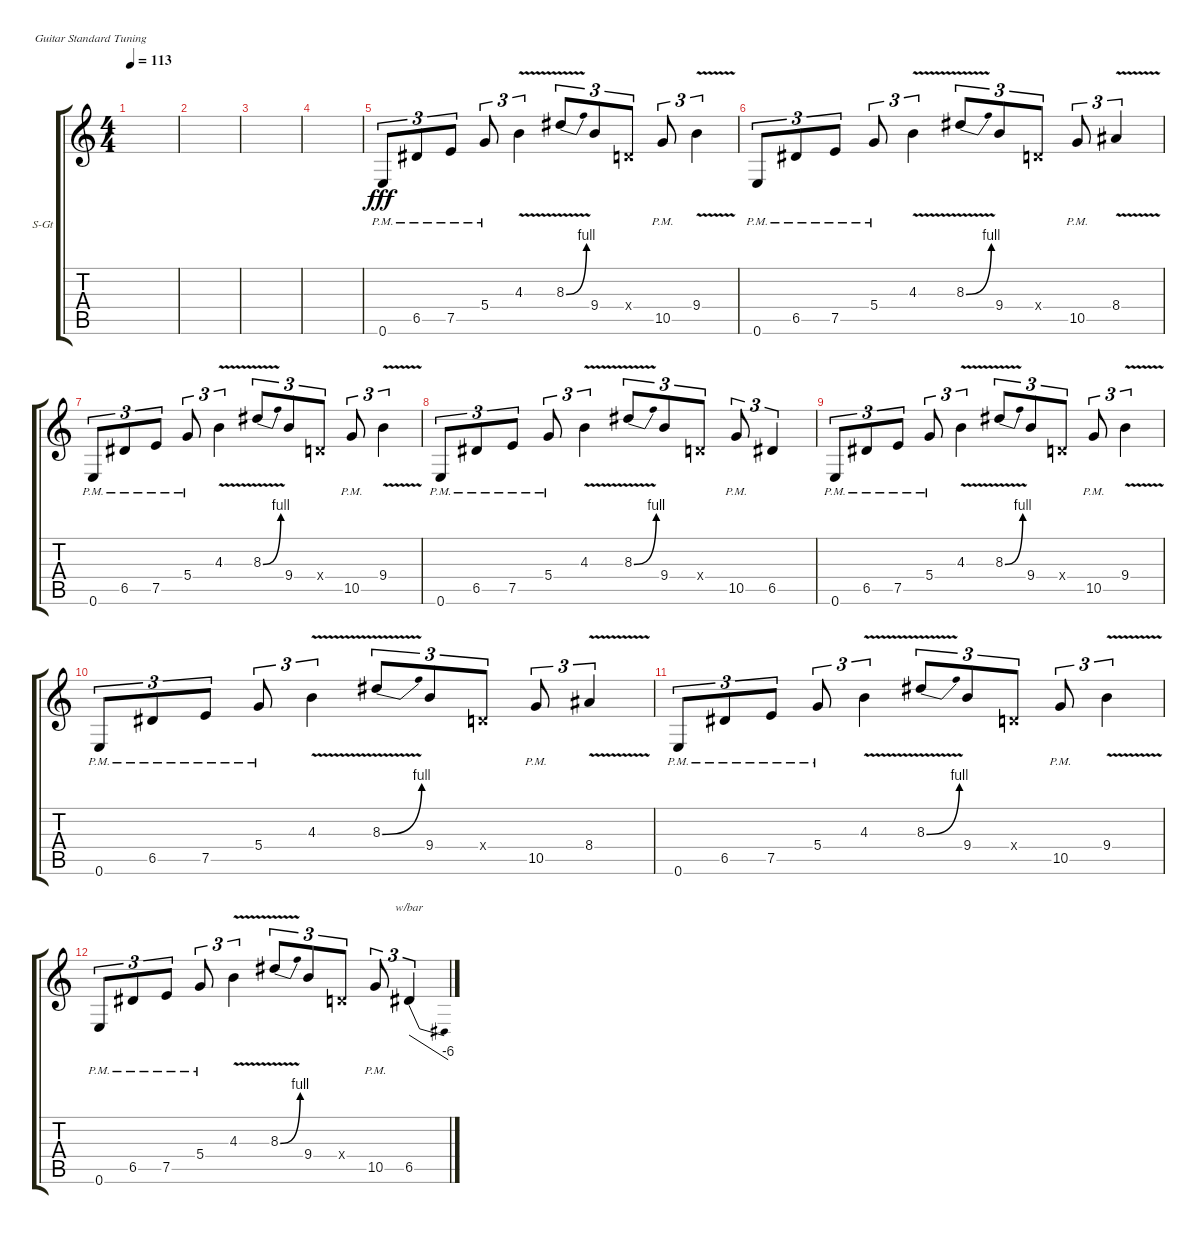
\defaultSystemsLayout 4
\bracketExtendMode groupsimilarinstruments
\firstSystemTrackNameOrientation horizontal
\otherSystemsTrackNameOrientation horizontal
\track ("Bridge E" "S-Gt") {instrument acousticguitarsteel}
\staff {score tabs}
\tuning (E4 B3 G3 D3 A2 E2)
\ts (4 4)
\tempo 113
\clef g2
\ks c
|
|
|
|
0.6{pm}.8{tu (3 2) dy fff} 6.5{pm}.8{tu (3 2)} 7.5{pm}.8{tu (3 2)} 5.4{pm}.8{tu (3 2)} 4.3{v}.4{tu (3 2)} 8.3{be (bend 30.599999999999998 0 60 4) v}.8{tu (3 2)} 9.4.8{tu (3 2)} 0.4{x}.8{tu (3 2)} 10.5{pm}.8{tu (3 2)} 9.4{v}.4{tu (3 2)} |
0.6{pm}.8{tu (3 2)} 6.5{pm}.8{tu (3 2)} 7.5{pm}.8{tu (3 2)} 5.4{pm}.8{tu (3 2)} 4.3{v}.4{tu (3 2)} 8.3{be (bend 30.599999999999998 0 60 4) v}.8{tu (3 2)} 9.4.8{tu (3 2)} 0.4{x}.8{tu (3 2)} 10.5{pm}.8{tu (3 2)} 8.4{v}.4{tu (3 2)} |
0.6{pm}.8{tu (3 2)} 6.5{pm}.8{tu (3 2)} 7.5{pm}.8{tu (3 2)} 5.4{pm}.8{tu (3 2)} 4.3{v}.4{tu (3 2)} 8.3{be (bend 30.599999999999998 0 60 4) v}.8{tu (3 2)} 9.4.8{tu (3 2)} 0.4{x}.8{tu (3 2)} 10.5{pm}.8{tu (3 2)} 9.4{v}.4{tu (3 2)} |
0.6{pm}.8{tu (3 2)} 6.5{pm}.8{tu (3 2)} 7.5{pm}.8{tu (3 2)} 5.4{pm}.8{tu (3 2)} 4.3{v}.4{tu (3 2)} 8.3{be (bend 30.599999999999998 0 60 4) v}.8{tu (3 2)} 9.4.8{tu (3 2)} 0.4{x}.8{tu (3 2)} 10.5{pm}.8{tu (3 2)} 6.5.4{tu (3 2)} |
0.6{pm}.8{tu (3 2)} 6.5{pm}.8{tu (3 2)} 7.5{pm}.8{tu (3 2)} 5.4{pm}.8{tu (3 2)} 4.3{v}.4{tu (3 2)} 8.3{be (bend 30.599999999999998 0 60 4) v}.8{tu (3 2)} 9.4.8{tu (3 2)} 0.4{x}.8{tu (3 2)} 10.5{pm}.8{tu (3 2)} 9.4{v}.4{tu (3 2)} |
0.6{pm}.8{tu (3 2)} 6.5{pm}.8{tu (3 2)} 7.5{pm}.8{tu (3 2)} 5.4{pm}.8{tu (3 2)} 4.3{v}.4{tu (3 2)} 8.3{be (bend 30.599999999999998 0 60 4) v}.8{tu (3 2)} 9.4.8{tu (3 2)} 0.4{x}.8{tu (3 2)} 10.5{pm}.8{tu (3 2)} 8.4{v}.4{tu (3 2)} |
0.6{pm}.8{tu (3 2)} 6.5{pm}.8{tu (3 2)} 7.5{pm}.8{tu (3 2)} 5.4{pm}.8{tu (3 2)} 4.3{v}.4{tu (3 2)} 8.3{be (bend 30.599999999999998 0 60 4) v}.8{tu (3 2)} 9.4.8{tu (3 2)} 0.4{x}.8{tu (3 2)} 10.5{pm}.8{tu (3 2)} 9.4{v}.4{tu (3 2)} |
0.6{pm}.8{tu (3 2)} 6.5{pm}.8{tu (3 2)} 7.5{pm}.8{tu (3 2)} 5.4{pm}.8{tu (3 2)} 4.3{v}.4{tu (3 2)} 8.3{be (bend 30.599999999999998 0 60 4) v}.8{tu (3 2)} 9.4.8{tu (3 2)} 0.4{x}.8{tu (3 2)} 10.5{pm}.8{tu (3 2)} 6.5.4{tu (3 2) tbe (dive default 58.8 0 60 -24)}
